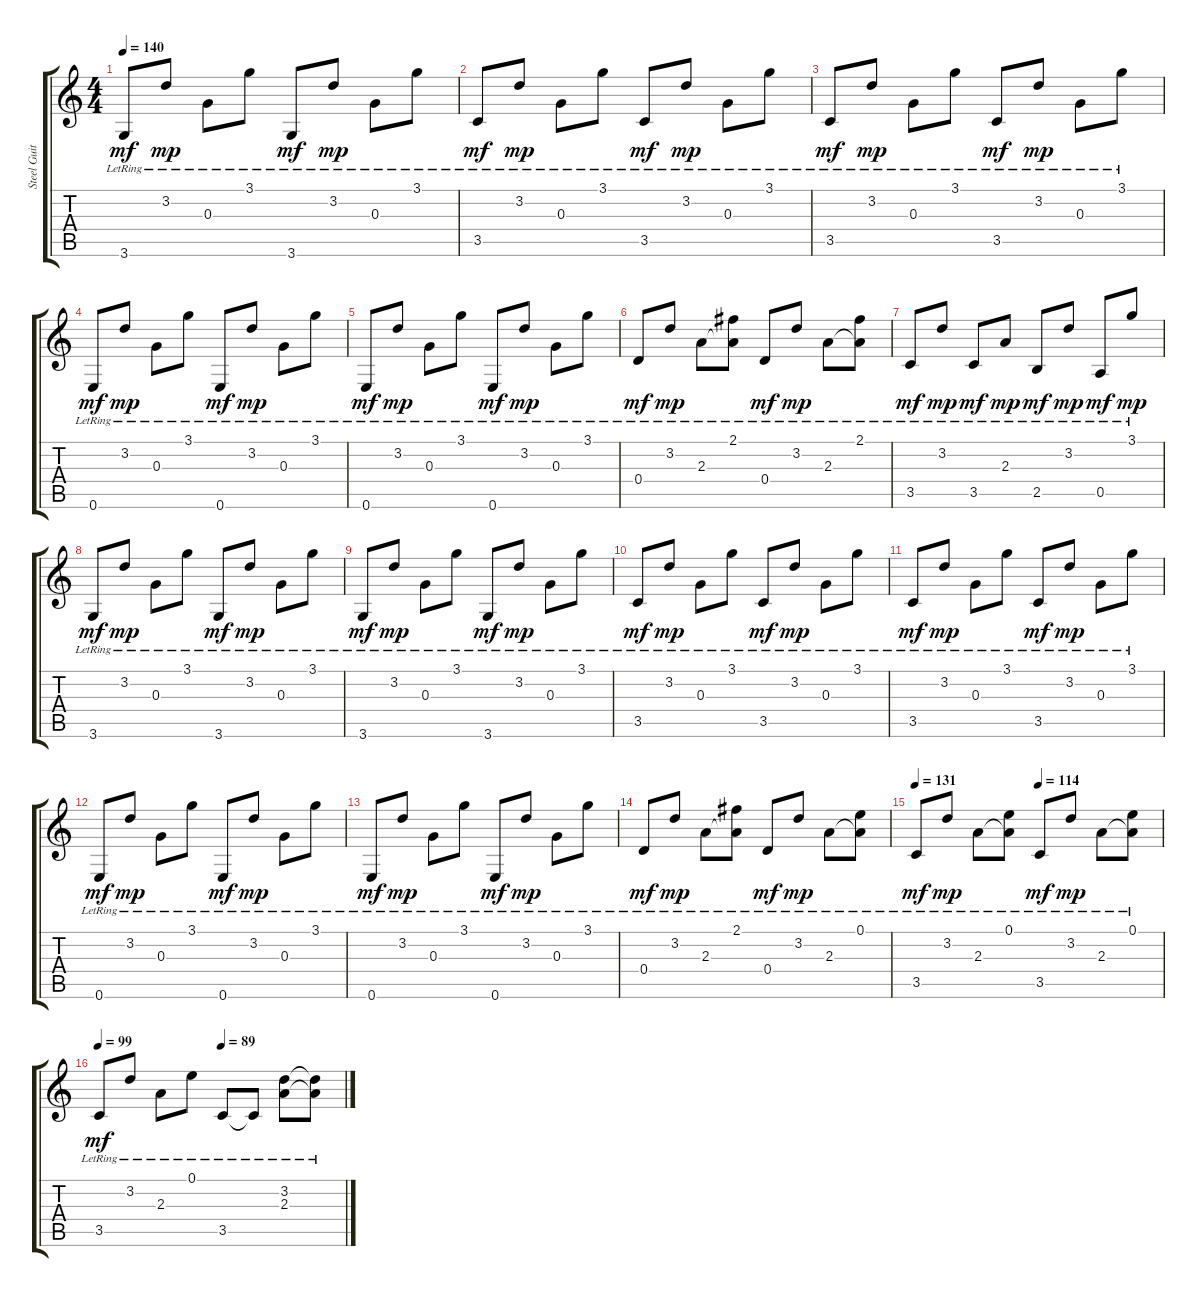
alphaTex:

\track ("Steel Guitar" "Steel Guit") {instrument acousticguitarsteel}
\staff {score tabs}
\tuning (E4 B3 G3 D3 A2 E2) {hide}
\ts (4 4)
\tempo 140
\clef g2
\ks c
3.6{lr}.8{dy mf} 3.2{lr}.8{dy mp} 0.3{lr}.8 3.1{lr}.8 3.6{lr}.8{dy mf} 3.2{lr}.8{dy mp} 0.3{lr}.8 3.1{lr}.8 |
3.5{lr}.8{dy mf} 3.2{lr}.8{dy mp} 0.3{lr}.8 3.1{lr}.8 3.5{lr}.8{dy mf} 3.2{lr}.8{dy mp} 0.3{lr}.8 3.1{lr}.8 |
3.5{lr}.8{dy mf} 3.2{lr}.8{dy mp} 0.3{lr}.8 3.1{lr}.8 3.5{lr}.8{dy mf} 3.2{lr}.8{dy mp} 0.3{lr}.8 3.1{lr}.8 |
0.6{lr}.8{dy mf} 3.2{lr}.8{dy mp} 0.3{lr}.8 3.1{lr}.8 0.6{lr}.8{dy mf} 3.2{lr}.8{dy mp} 0.3{lr}.8 3.1{lr}.8 |
0.6{lr}.8{dy mf} 3.2{lr}.8{dy mp} 0.3{lr}.8 3.1{lr}.8 0.6{lr}.8{dy mf} 3.2{lr}.8{dy mp} 0.3{lr}.8 3.1{lr}.8 |
0.4{lr}.8{dy mf} 3.2{lr}.8{dy mp} 2.3{lr}.8 (2.1{lr} 2.3{lr t}).8 0.4{lr}.8{dy mf} 3.2{lr}.8{dy mp} 2.3{lr}.8 (2.1{lr} 2.3{lr t}).8 |
3.5{lr}.8{dy mf} 3.2{lr}.8{dy mp} 3.5{lr}.8{dy mf} 2.3{lr}.8{dy mp} 2.5{lr}.8{dy mf} 3.2{lr}.8{dy mp} 0.5{lr}.8{dy mf} 3.1{lr}.8{dy mp} |
3.6{lr}.8{dy mf} 3.2{lr}.8{dy mp} 0.3{lr}.8 3.1{lr}.8 3.6{lr}.8{dy mf} 3.2{lr}.8{dy mp} 0.3{lr}.8 3.1{lr}.8 |
3.6{lr}.8{dy mf} 3.2{lr}.8{dy mp} 0.3{lr}.8 3.1{lr}.8 3.6{lr}.8{dy mf} 3.2{lr}.8{dy mp} 0.3{lr}.8 3.1{lr}.8 |
3.5{lr}.8{dy mf} 3.2{lr}.8{dy mp} 0.3{lr}.8 3.1{lr}.8 3.5{lr}.8{dy mf} 3.2{lr}.8{dy mp} 0.3{lr}.8 3.1{lr}.8 |
3.5{lr}.8{dy mf} 3.2{lr}.8{dy mp} 0.3{lr}.8 3.1{lr}.8 3.5{lr}.8{dy mf} 3.2{lr}.8{dy mp} 0.3{lr}.8 3.1{lr}.8 |
0.6{lr}.8{dy mf} 3.2{lr}.8{dy mp} 0.3{lr}.8 3.1{lr}.8 0.6{lr}.8{dy mf} 3.2{lr}.8{dy mp} 0.3{lr}.8 3.1{lr}.8 |
0.6{lr}.8{dy mf} 3.2{lr}.8{dy mp} 0.3{lr}.8 3.1{lr}.8 0.6{lr}.8{dy mf} 3.2{lr}.8{dy mp} 0.3{lr}.8 3.1{lr}.8 |
0.4{lr}.8{dy mf} 3.2{lr}.8{dy mp} 2.3{lr}.8 (2.1{lr} 2.3{lr t}).8 0.4{lr}.8{dy mf} 3.2{lr}.8{dy mp} 2.3{lr}.8 (0.1{lr} 2.3{lr t}).8 |
\tempo 131
\tempo (114 0.5)
3.5{lr}.8{dy mf} 3.2{lr}.8{dy mp} 2.3{lr}.8 (0.1{lr} 2.3{lr t}).8 3.5{lr}.8{dy mf} 3.2{lr}.8{dy mp} 2.3{lr}.8 (0.1{lr} 2.3{lr t}).8 |
\tempo 99
\tempo (89 0.5)
3.5{lr}.8{dy mf} 3.2{lr}.8 2.3{lr}.8 0.1{lr}.8 3.5{lr}.8 3.5{lr t}.8 (3.2{lr} 2.3{lr}).8 (3.2{lr t} 2.3{lr t}).8
